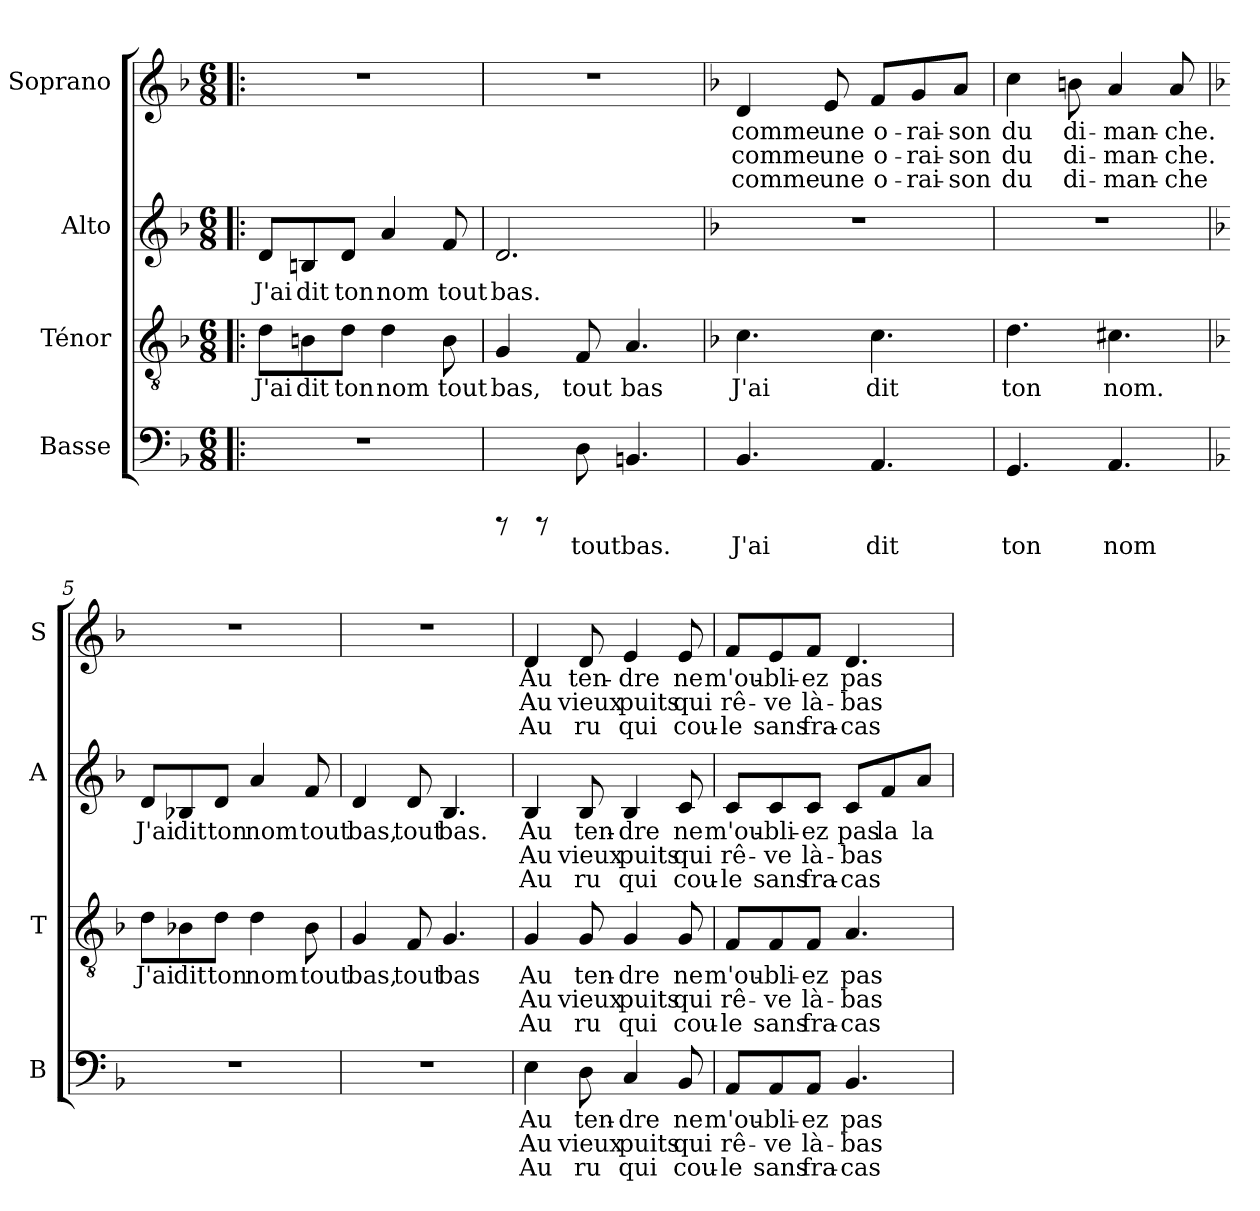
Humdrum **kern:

**kern	**text	**text	**text	**kern	**text	**text	**text	**kern	**text	**text	**text	**kern	**text	**text	**text
*part4	*part4	*part4	*part4	*part3	*part3	*part3	*part3	*part2	*part2	*part2	*part2	*part1	*part1	*part1	*part1
*staff4	*staff4	*staff4	*staff4	*staff3	*staff3	*staff3	*staff3	*staff2	*staff2	*staff2	*staff2	*staff1	*staff1	*staff1	*staff1
*I"Basse	*	*	*	*I"Ténor	*	*	*	*I"Alto	*	*	*	*I"Soprano	*	*	*
*I'B	*	*	*	*I'T	*	*	*	*I'A	*	*	*	*I'S	*	*	*
!!LO:PB:g=z
*stria5	*	*	*	*stria5	*	*	*	*stria5	*	*	*	*stria5	*	*	*
*clefF4	*	*	*	*clefGv2	*	*	*	*clefG2	*	*	*	*clefG2	*	*	*
*k[b-]	*	*	*	*k[b-]	*	*	*	*k[b-]	*	*	*	*k[b-]	*	*	*
*F:	*	*	*	*F:	*	*	*	*F:	*	*	*	*F:	*	*	*
*M6/8	*	*	*	*M6/8	*	*	*	*M6/8	*	*	*	*M6/8	*	*	*
=1!|:	=1!|:	=1!|:	=1!|:	=1!|:	=1!|:	=1!|:	=1!|:	=1!|:	=1!|:	=1!|:	=1!|:	=1!|:	=1!|:	=1!|:	=1!|:
!	!	!	!	!	!LO:LY:b:cj	!	!	!	!LO:LY:b:cj	!	!	!	!	!	!
2.r	.	.	.	8d\L	J'ai	.	.	8d/L	J'ai	.	.	2.r	.	.	.
!	!	!	!	!	!LO:LY:b:cj	!	!	!	!LO:LY:b:cj	!	!	!	!	!	!
.	.	.	.	8Bn\	dit	.	.	8Bn/	dit	.	.	.	.	.	.
!	!	!	!	!	!LO:LY:b:cj	!	!	!	!LO:LY:b:cj	!	!	!	!	!	!
.	.	.	.	8d\J	ton	.	.	8d/J	ton	.	.	.	.	.	.
!	!	!	!	!	!LO:LY:b:cj	!	!	!	!LO:LY:b:cj	!	!	!	!	!	!
.	.	.	.	4d\	nom	.	.	4a/	nom	.	.	.	.	.	.
!	!	!	!	!	!LO:LY:b:cj	!	!	!	!LO:LY:b:cj	!	!	!	!	!	!
.	.	.	.	8B\	tout	.	.	8f/	tout	.	.	.	.	.	.
=2	=2	=2	=2	=2	=2	=2	=2	=2	=2	=2	=2	=2	=2	=2	=2
!	!	!	!	!	!LO:LY:b:cj	!	!	!	!LO:LY:b:cj	!	!	!	!	!	!
8rCCC	.	.	.	4G/	bas,	.	.	2.d/	bas.	.	.	2.r	.	.	.
8rCCC	.	.	.	.	.	.	.	.	.	.	.	.	.	.	.
!	!LO:LY:b:cj	!	!	!	!LO:LY:b:cj	!	!	!	!	!	!	!	!	!	!
8D\	tout	.	.	8F/	tout	.	.	.	.	.	.	.	.	.	.
!	!LO:LY:b:cj	!	!	!	!LO:LY:b:cj	!	!	!	!	!	!	!	!	!	!
4.BBn/	bas.	.	.	4.A/	bas	.	.	.	.	.	.	.	.	.	.
=3	=3	=3	=3	=3	=3	=3	=3	=3	=3	=3	=3	=3	=3	=3	=3
*k[]	*	*	*	*	*	*	*	*	*	*	*	*	*	*	*
*C:	*	*	*	*	*	*	*	*	*	*	*	*	*	*	*
!	!LO:LY:b:cj	!	!	!	!LO:LY:b:cj	!	!	!	!	!	!	!	!LO:LY:b:cj	!LO:LY:b:cj	!LO:LY:b:cj
4.BB/	J'ai	.	.	4.c\	J'ai	.	.	2.r	.	.	.	4d/	comme	comme	comme
!	!	!	!	!	!	!	!	!	!	!	!	!	!LO:LY:b:cj	!LO:LY:b:cj	!LO:LY:b:cj
.	.	.	.	.	.	.	.	.	.	.	.	8e/	une	une	une
!	!LO:LY:b:cj	!	!	!	!LO:LY:b:cj	!	!	!	!	!	!	!	!LO:LY:b:cj	!LO:LY:b:cj	!LO:LY:b:cj
4.AA/	dit	.	.	4.c\	dit	.	.	.	.	.	.	8f/L	o-	-o-	-o-
!	!	!	!	!	!	!	!	!	!	!	!	!	!LO:LY:b:cj	!LO:LY:b:cj	!LO:LY:b:cj
.	.	.	.	.	.	.	.	.	.	.	.	8g/	-rai-	-rai-	-rai-
!	!	!	!	!	!	!	!	!	!	!	!	!	!LO:LY:b:cj	!LO:LY:b:cj	!LO:LY:b:cj
.	.	.	.	.	.	.	.	.	.	.	.	8a/J	-son	son	son
=4	=4	=4	=4	=4	=4	=4	=4	=4	=4	=4	=4	=4	=4	=4	=4
!	!LO:LY:b:cj	!	!	!	!LO:LY:b:cj	!	!	!	!	!	!	!	!LO:LY:b:cj	!LO:LY:b:cj	!LO:LY:b:cj
4.GG/	ton	.	.	4.d\	ton	.	.	2.r	.	.	.	4cc\	du	du	du
!	!	!	!	!	!	!	!	!	!	!	!	!	!LO:LY:b:cj	!LO:LY:b:cj	!LO:LY:b:cj
.	.	.	.	.	.	.	.	.	.	.	.	8bn\	di-	-di-	-di-
!	!LO:LY:b:cj	!	!	!	!LO:LY:b:cj	!	!	!	!	!	!	!	!LO:LY:b:cj	!LO:LY:b:cj	!LO:LY:b:cj
4.AA/	nom	.	.	4.c#X\	nom.	.	.	.	.	.	.	4a/	-man-	-man-	-man-
!	!	!	!	!	!	!	!	!	!	!	!	!	!LO:LY:b:cj	!LO:LY:b:cj	!LO:LY:b:cj
.	.	.	.	.	.	.	.	.	.	.	.	8a/	-che.	che.	che
!!LO:LB:g=z
=5	=5	=5	=5	=5	=5	=5	=5	=5	=5	=5	=5	=5	=5	=5	=5
*k[b-]	*	*	*	*	*	*	*	*	*	*	*	*	*	*	*
*F:	*	*	*	*	*	*	*	*	*	*	*	*	*	*	*
!	!	!	!	!	!LO:LY:b:cj	!	!	!	!LO:LY:b:cj	!	!	!	!	!	!
2.r	.	.	.	8d\L	J'ai	.	.	8d/L	J'ai	.	.	2.r	.	.	.
!	!	!	!	!	!LO:LY:b:cj	!	!	!	!LO:LY:b:cj	!	!	!	!	!	!
.	.	.	.	8B-X\	dit	.	.	8B-X/	dit	.	.	.	.	.	.
!	!	!	!	!	!LO:LY:b:cj	!	!	!	!LO:LY:b:cj	!	!	!	!	!	!
.	.	.	.	8d\J	ton	.	.	8d/J	ton	.	.	.	.	.	.
!	!	!	!	!	!LO:LY:b:cj	!	!	!	!LO:LY:b:cj	!	!	!	!	!	!
.	.	.	.	4d\	nom	.	.	4a/	nom	.	.	.	.	.	.
!	!	!	!	!	!LO:LY:b:cj	!	!	!	!LO:LY:b:cj	!	!	!	!	!	!
.	.	.	.	8B-\	tout	.	.	8f/	tout	.	.	.	.	.	.
=6	=6	=6	=6	=6	=6	=6	=6	=6	=6	=6	=6	=6	=6	=6	=6
!	!	!	!	!	!LO:LY:b:cj	!	!	!	!LO:LY:b:cj	!	!	!	!	!	!
2.r	.	.	.	4G/	bas,	.	.	4d/	bas,	.	.	2.r	.	.	.
!	!	!	!	!	!LO:LY:b:cj	!	!	!	!LO:LY:b:cj	!	!	!	!	!	!
.	.	.	.	8F/	tout	.	.	8d/	tout	.	.	.	.	.	.
!	!	!	!	!	!LO:LY:b:cj	!	!	!	!LO:LY:b:cj	!	!	!	!	!	!
.	.	.	.	4.G/	bas	.	.	4.B-/	bas.	.	.	.	.	.	.
=7	=7	=7	=7	=7	=7	=7	=7	=7	=7	=7	=7	=7	=7	=7	=7
!	!LO:LY:b:cj	!LO:LY:b:cj	!LO:LY:b:cj	!	!LO:LY:b:cj	!LO:LY:b:cj	!LO:LY:b:cj	!	!LO:LY:b:cj	!LO:LY:b:cj	!LO:LY:b:cj	!	!LO:LY:b:cj	!LO:LY:b:cj	!LO:LY:b:cj
4E\	Au	Au	Au	4G/	Au	Au	Au	4B-/	Au	Au	Au	4d/	Au	Au	Au
!	!LO:LY:b:cj	!LO:LY:b:cj	!LO:LY:b:cj	!	!LO:LY:b:cj	!LO:LY:b:cj	!LO:LY:b:cj	!	!LO:LY:b:cj	!LO:LY:b:cj	!LO:LY:b:cj	!	!LO:LY:b:cj	!LO:LY:b:cj	!LO:LY:b:cj
8D\	ten-	-vieux	ru	8G/	ten-	-vieux	ru	8B-/	ten-	-vieux	ru	8d/	ten-	-vieux	ru
!	!LO:LY:b:cj	!LO:LY:b:cj	!LO:LY:b:cj	!	!LO:LY:b:cj	!LO:LY:b:cj	!LO:LY:b:cj	!	!LO:LY:b:cj	!LO:LY:b:cj	!LO:LY:b:cj	!	!LO:LY:b:cj	!LO:LY:b:cj	!LO:LY:b:cj
4C/	dre	puits	qui	4G/	dre	puits	qui	4B-/	dre	puits	qui	4e/	dre	puits	qui
!	!LO:LY:b:cj	!LO:LY:b:cj	!LO:LY:b:cj	!	!LO:LY:b:cj	!LO:LY:b:cj	!LO:LY:b:cj	!	!LO:LY:b:cj	!LO:LY:b:cj	!LO:LY:b:cj	!	!LO:LY:b:cj	!LO:LY:b:cj	!LO:LY:b:cj
8BB-/	ne	qui	cou-	8G/	ne	qui	cou-	8c/	ne	qui	cou-	8e/	ne	qui	cou-
=8	=8	=8	=8	=8	=8	=8	=8	=8	=8	=8	=8	=8	=8	=8	=8
!	!LO:LY:b:cj	!LO:LY:b:cj	!LO:LY:b:cj	!	!LO:LY:b:cj	!LO:LY:b:cj	!LO:LY:b:cj	!	!LO:LY:b:cj	!LO:LY:b:cj	!LO:LY:b:cj	!	!LO:LY:b:cj	!LO:LY:b:cj	!LO:LY:b:cj
8AA/L	-m'ou-	-rê-	-le	8F/L	-m'ou-	-rê-	-le	8c/L	-m'ou-	-rê-	-le	8f/L	-m'ou-	-rê-	-le
!	!LO:LY:b:cj	!LO:LY:b:cj	!LO:LY:b:cj	!	!LO:LY:b:cj	!LO:LY:b:cj	!LO:LY:b:cj	!	!LO:LY:b:cj	!LO:LY:b:cj	!LO:LY:b:cj	!	!LO:LY:b:cj	!LO:LY:b:cj	!LO:LY:b:cj
8AA/	bli-	-ve	sans	8F/	bli-	-ve	sans	8c/	bli-	-ve	sans	8e/	bli-	-ve	sans
!	!LO:LY:b:cj	!LO:LY:b:cj	!LO:LY:b:cj	!	!LO:LY:b:cj	!LO:LY:b:cj	!LO:LY:b:cj	!	!LO:LY:b:cj	!LO:LY:b:cj	!LO:LY:b:cj	!	!LO:LY:b:cj	!LO:LY:b:cj	!LO:LY:b:cj
8AA/J	ez	là-	-fra-	8F/J	ez	là-	-fra-	8c/J	ez	là-	-fra-	8f/J	ez	là-	-fra-
!	!LO:LY:b:cj	!LO:LY:b:cj	!LO:LY:b:cj	!	!LO:LY:b:cj	!LO:LY:b:cj	!LO:LY:b:cj	!	!LO:LY:b:cj	!LO:LY:b:cj	!LO:LY:b:cj	!	!LO:LY:b:cj	!LO:LY:b:cj	!LO:LY:b:cj
4.BB-/	-pas	bas	cas	4.A/	-pas	bas	cas	8c/L	-pas	bas	cas	4.d/	-pas	bas	cas
!	!	!	!	!	!	!	!	!	!LO:LY:b:cj	!LO:LY:b:cj	!LO:LY:b:cj	!	!	!	!
.	.	.	.	.	.	.	.	8f/	la	.	.	.	.	.	.
!	!	!	!	!	!	!	!	!	!LO:LY:b:cj	!LO:LY:b:cj	!LO:LY:b:cj	!	!	!	!
.	.	.	.	.	.	.	.	8a/J	la	.	.	.	.	.	.
=	=	=	=	=	=	=	=	=	=	=	=	=	=	=	=
*-	*-	*-	*-	*-	*-	*-	*-	*-	*-	*-	*-	*-	*-	*-	*-
